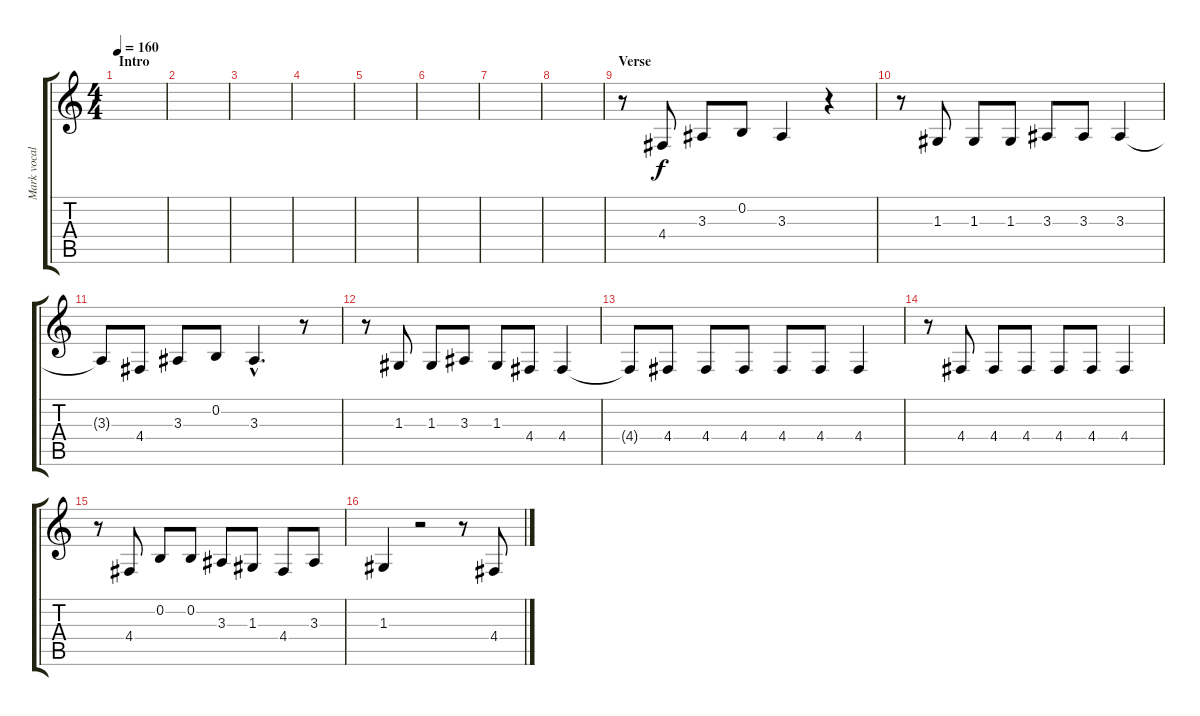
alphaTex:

\track ("Mark vocals(2)" "Mark vocal") {instrument tenorsax}
\staff {score tabs}
\tuning (E4 B3 G3 D3 A2 E2) {hide}
\ts (4 4)
\section ("" "Intro")
\tempo 160
\clef g2
\ks c
|
|
|
|
|
|
|
|
\section ("" "Verse")
r.8 4.4.8 3.3.8 0.2.8 3.3.4 r.4 |
r.8 1.3.8 1.3.8 1.3.8 3.3.8 3.3.8 3.3.4 |
3.3{t}.8 4.4.8 3.3.8 0.2.8 3.3{hac}.4{d} r.8 |
r.8 1.3.8 1.3.8 3.3.8 1.3.8 4.4.8 4.4.4 |
4.4{t}.8 4.4.8 4.4.8 4.4.8 4.4.8 4.4.8 4.4.4 |
r.8 4.4.8 4.4.8 4.4.8 4.4.8 4.4.8 4.4.4 |
r.8 4.4.8 0.2.8 0.2.8 3.3.8 1.3.8 4.4.8 3.3.8 |
1.3.4 r.2 r.8 4.4.8
